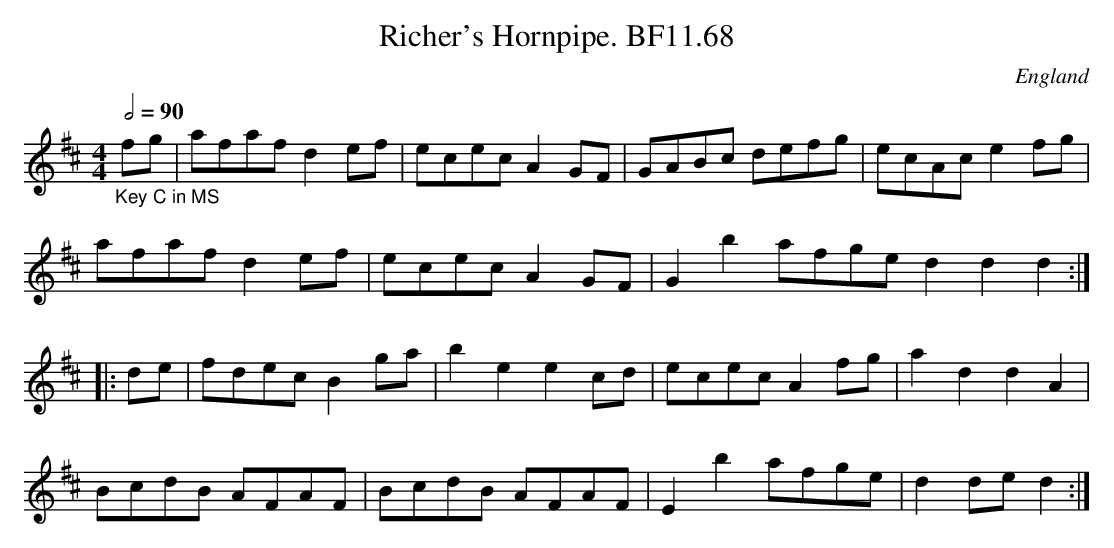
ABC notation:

X:1
T:Richer's Hornpipe. BF11.68
M:4/4
Q:1/2=90
O:England
notC:Hand of James Lishman
K:D major
"_Key C in MS"fg|afafd2ef|ececA2GF|GABc defg|ecAce2fg|!
afafd2ef|ececA2GF|G2b2afged2d2d2:|!
|:de|fdecB2ga|b2e2e2cd|ececA2fg|a2d2d2A2|!
BcdB AFAF|BcdB AFAF|E2b2afge|d2ded2:|
